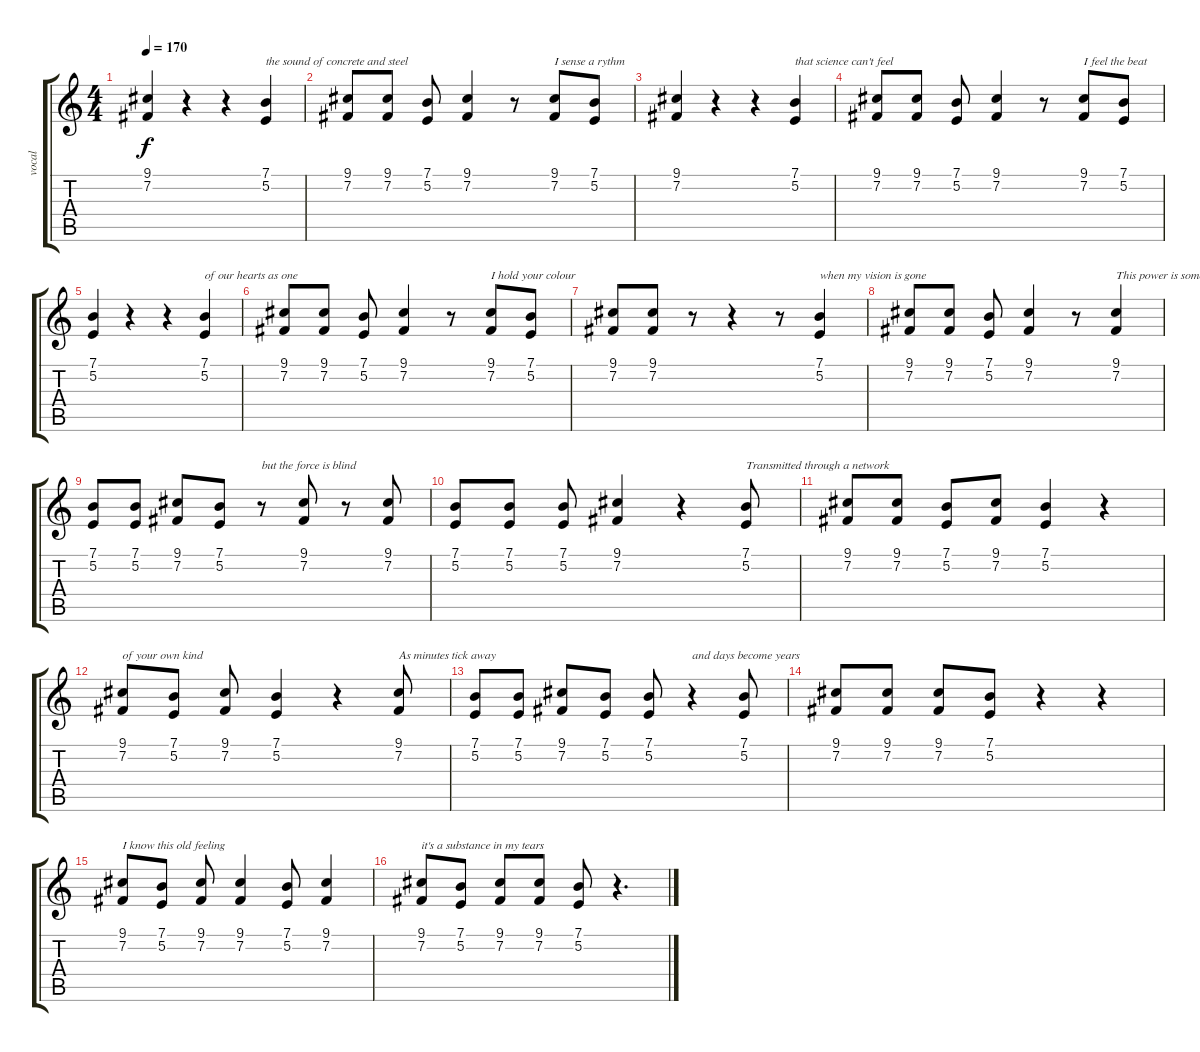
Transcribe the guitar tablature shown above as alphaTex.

\track ("vocal" "vocal") {instrument clarinet}
\staff {score tabs}
\tuning (E4 B3 G3 D3 A2 E2) {hide}
\ts (4 4)
\tempo 170
\clef g2
\ks c
(9.1 7.2).4{dy f} r.4 r.4 (7.1 5.2).4{txt "the sound of concrete and steel"} |
(9.1 7.2).8 (9.1 7.2).8 (7.1 5.2).8 (9.1 7.2).4 r.8 (9.1 7.2).8{txt "I sense a rythm"} (7.1 5.2).8 |
(9.1 7.2).4 r.4 r.4 (7.1 5.2).4{txt "that science can't feel"} |
(9.1 7.2).8 (9.1 7.2).8 (7.1 5.2).8 (9.1 7.2).4 r.8 (9.1 7.2).8{txt "I feel the beat"} (7.1 5.2).8 |
(7.1 5.2).4 r.4 r.4 (7.1 5.2).4{txt "of our hearts as one"} |
(9.1 7.2).8 (9.1 7.2).8 (7.1 5.2).8 (9.1 7.2).4 r.8 (9.1 7.2).8{txt "I hold your colour"} (7.1 5.2).8 |
(9.1 7.2).8 (9.1 7.2).8 r.8 r.4 r.8 (7.1 5.2).4{txt "when my vision is gone"} |
(9.1 7.2).8 (9.1 7.2).8 (7.1 5.2).8 (9.1 7.2).4 r.8 (9.1 7.2).4{txt "This power is something "} |
(7.1 5.2).8 (7.1 5.2).8 (9.1 7.2).8 (7.1 5.2).8 r.8{txt "but the force is blind"} (9.1 7.2).8 r.8 (9.1 7.2).8 |
(7.1 5.2).8 (7.1 5.2).8 (7.1 5.2).8 (9.1 7.2).4 r.4 (7.1 5.2).8{txt "Transmitted through a network"} |
(9.1 7.2).8 (9.1 7.2).8 (7.1 5.2).8 (9.1 7.2).8 (7.1 5.2).4 r.4 |
(9.1 7.2).8{txt "of your own kind"} (7.1 5.2).8 (9.1 7.2).8 (7.1 5.2).4 r.4 (9.1 7.2).8{txt "As minutes tick away"} |
(7.1 5.2).8 (7.1 5.2).8 (9.1 7.2).8 (7.1 5.2).8 (7.1 5.2).8 r.4{txt "and days become years"} (7.1 5.2).8 |
(9.1 7.2).8 (9.1 7.2).8 (9.1 7.2).8 (7.1 5.2).8 r.4 r.4 |
(9.1 7.2).8{txt "I know this old feeling"} (7.1 5.2).8 (9.1 7.2).8 (9.1 7.2).4 (7.1 5.2).8 (9.1 7.2).4 |
(9.1 7.2).8{txt "it's a substance in my tears"} (7.1 5.2).8 (9.1 7.2).8 (9.1 7.2).8 (7.1 5.2).8 r.4{d}
